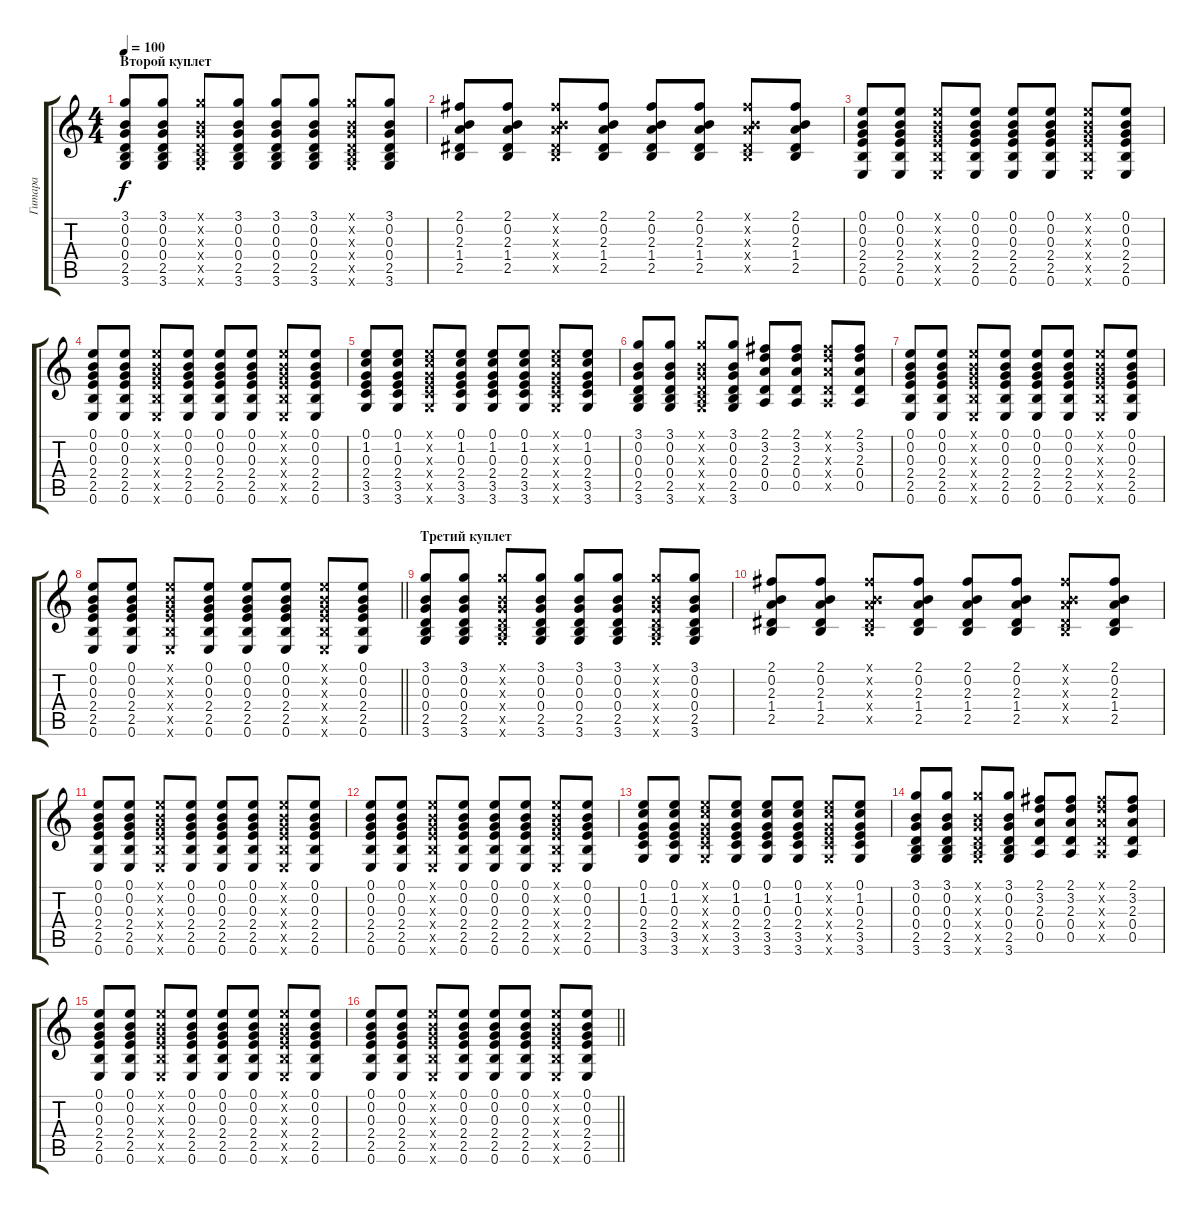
\track ("Гитара" "Гитара") {instrument acousticguitarsteel}
\staff {score tabs}
\tuning (E4 B3 G3 D3 A2 E2) {hide}
\ts (4 4)
\section ("" "Второй куплет")
\tempo 100
\clef g2
\ks c
(3.1 0.2 0.3 0.4 2.5 3.6).8{dy f} (3.1 0.2 0.3 0.4 2.5 3.6).8 (3.1{x} 0.2{x} 0.3{x} 0.4{x} 2.5{x} 3.6{x}).8 (3.1 0.2 0.3 0.4 2.5 3.6).8 (3.1 0.2 0.3 0.4 2.5 3.6).8 (3.1 0.2 0.3 0.4 2.5 3.6).8 (3.1{x} 0.2{x} 0.3{x} 0.4{x} 2.5{x} 3.6{x}).8 (3.1 0.2 0.3 0.4 2.5 3.6).8 |
(2.1 0.2 2.3 1.4 2.5).8 (2.1 0.2 2.3 1.4 2.5).8 (2.1{x} 0.2{x} 2.3{x} 1.4{x} 2.5{x}).8 (2.1 0.2 2.3 1.4 2.5).8 (2.1 0.2 2.3 1.4 2.5).8 (2.1 0.2 2.3 1.4 2.5).8 (2.1{x} 0.2{x} 2.3{x} 1.4{x} 2.5{x}).8 (2.1 0.2 2.3 1.4 2.5).8 |
(0.1 0.2 0.3 2.4 2.5 0.6).8 (0.1 0.2 0.3 2.4 2.5 0.6).8 (0.1{x} 0.2{x} 0.3{x} 2.4{x} 2.5{x} 0.6{x}).8 (0.1 0.2 0.3 2.4 2.5 0.6).8 (0.1 0.2 0.3 2.4 2.5 0.6).8 (0.1 0.2 0.3 2.4 2.5 0.6).8 (0.1{x} 0.2{x} 0.3{x} 2.4{x} 2.5{x} 0.6{x}).8 (0.1 0.2 0.3 2.4 2.5 0.6).8 |
(0.1 0.2 0.3 2.4 2.5 0.6).8 (0.1 0.2 0.3 2.4 2.5 0.6).8 (0.1{x} 0.2{x} 0.3{x} 2.4{x} 2.5{x} 0.6{x}).8 (0.1 0.2 0.3 2.4 2.5 0.6).8 (0.1 0.2 0.3 2.4 2.5 0.6).8 (0.1 0.2 0.3 2.4 2.5 0.6).8 (0.1{x} 0.2{x} 0.3{x} 2.4{x} 2.5{x} 0.6{x}).8 (0.1 0.2 0.3 2.4 2.5 0.6).8 |
(0.1 1.2 0.3 2.4 3.5 3.6).8 (0.1 1.2 0.3 2.4 3.5 3.6).8 (0.1{x} 1.2{x} 0.3{x} 2.4{x} 3.5{x} 3.6{x}).8 (0.1 1.2 0.3 2.4 3.5 3.6).8 (0.1 1.2 0.3 2.4 3.5 3.6).8 (0.1 1.2 0.3 2.4 3.5 3.6).8 (0.1{x} 1.2{x} 0.3{x} 2.4{x} 3.5{x} 3.6{x}).8 (0.1 1.2 0.3 2.4 3.5 3.6).8 |
(3.1 0.2 0.3 0.4 2.5 3.6).8 (3.1 0.2 0.3 0.4 2.5 3.6).8 (3.1{x} 0.2{x} 0.3{x} 0.4{x} 2.5{x} 3.6{x}).8 (3.1 0.2 0.3 0.4 2.5 3.6).8 (2.1 3.2 2.3 0.4 0.5).8 (2.1 3.2 2.3 0.4 0.5).8 (2.1{x} 3.2{x} 2.3{x} 0.4{x} 0.5{x}).8 (2.1 3.2 2.3 0.4 0.5).8 |
(0.1 0.2 0.3 2.4 2.5 0.6).8 (0.1 0.2 0.3 2.4 2.5 0.6).8 (0.1{x} 0.2{x} 0.3{x} 2.4{x} 2.5{x} 0.6{x}).8 (0.1 0.2 0.3 2.4 2.5 0.6).8 (0.1 0.2 0.3 2.4 2.5 0.6).8 (0.1 0.2 0.3 2.4 2.5 0.6).8 (0.1{x} 0.2{x} 0.3{x} 2.4{x} 2.5{x} 0.6{x}).8 (0.1 0.2 0.3 2.4 2.5 0.6).8 |
\barLineRight lightlight
(0.1 0.2 0.3 2.4 2.5 0.6).8 (0.1 0.2 0.3 2.4 2.5 0.6).8 (0.1{x} 0.2{x} 0.3{x} 2.4{x} 2.5{x} 0.6{x}).8 (0.1 0.2 0.3 2.4 2.5 0.6).8 (0.1 0.2 0.3 2.4 2.5 0.6).8 (0.1 0.2 0.3 2.4 2.5 0.6).8 (0.1{x} 0.2{x} 0.3{x} 2.4{x} 2.5{x} 0.6{x}).8 (0.1 0.2 0.3 2.4 2.5 0.6).8 |
\section ("" "Третий куплет")
(3.1 0.2 0.3 0.4 2.5 3.6).8 (3.1 0.2 0.3 0.4 2.5 3.6).8 (3.1{x} 0.2{x} 0.3{x} 0.4{x} 2.5{x} 3.6{x}).8 (3.1 0.2 0.3 0.4 2.5 3.6).8 (3.1 0.2 0.3 0.4 2.5 3.6).8 (3.1 0.2 0.3 0.4 2.5 3.6).8 (3.1{x} 0.2{x} 0.3{x} 0.4{x} 2.5{x} 3.6{x}).8 (3.1 0.2 0.3 0.4 2.5 3.6).8 |
(2.1 0.2 2.3 1.4 2.5).8 (2.1 0.2 2.3 1.4 2.5).8 (2.1{x} 0.2{x} 2.3{x} 1.4{x} 2.5{x}).8 (2.1 0.2 2.3 1.4 2.5).8 (2.1 0.2 2.3 1.4 2.5).8 (2.1 0.2 2.3 1.4 2.5).8 (2.1{x} 0.2{x} 2.3{x} 1.4{x} 2.5{x}).8 (2.1 0.2 2.3 1.4 2.5).8 |
(0.1 0.2 0.3 2.4 2.5 0.6).8 (0.1 0.2 0.3 2.4 2.5 0.6).8 (0.1{x} 0.2{x} 0.3{x} 2.4{x} 2.5{x} 0.6{x}).8 (0.1 0.2 0.3 2.4 2.5 0.6).8 (0.1 0.2 0.3 2.4 2.5 0.6).8 (0.1 0.2 0.3 2.4 2.5 0.6).8 (0.1{x} 0.2{x} 0.3{x} 2.4{x} 2.5{x} 0.6{x}).8 (0.1 0.2 0.3 2.4 2.5 0.6).8 |
(0.1 0.2 0.3 2.4 2.5 0.6).8 (0.1 0.2 0.3 2.4 2.5 0.6).8 (0.1{x} 0.2{x} 0.3{x} 2.4{x} 2.5{x} 0.6{x}).8 (0.1 0.2 0.3 2.4 2.5 0.6).8 (0.1 0.2 0.3 2.4 2.5 0.6).8 (0.1 0.2 0.3 2.4 2.5 0.6).8 (0.1{x} 0.2{x} 0.3{x} 2.4{x} 2.5{x} 0.6{x}).8 (0.1 0.2 0.3 2.4 2.5 0.6).8 |
(0.1 1.2 0.3 2.4 3.5 3.6).8 (0.1 1.2 0.3 2.4 3.5 3.6).8 (0.1{x} 1.2{x} 0.3{x} 2.4{x} 3.5{x} 3.6{x}).8 (0.1 1.2 0.3 2.4 3.5 3.6).8 (0.1 1.2 0.3 2.4 3.5 3.6).8 (0.1 1.2 0.3 2.4 3.5 3.6).8 (0.1{x} 1.2{x} 0.3{x} 2.4{x} 3.5{x} 3.6{x}).8 (0.1 1.2 0.3 2.4 3.5 3.6).8 |
(3.1 0.2 0.3 0.4 2.5 3.6).8 (3.1 0.2 0.3 0.4 2.5 3.6).8 (3.1{x} 0.2{x} 0.3{x} 0.4{x} 2.5{x} 3.6{x}).8 (3.1 0.2 0.3 0.4 2.5 3.6).8 (2.1 3.2 2.3 0.4 0.5).8 (2.1 3.2 2.3 0.4 0.5).8 (2.1{x} 3.2{x} 2.3{x} 0.4{x} 0.5{x}).8 (2.1 3.2 2.3 0.4 0.5).8 |
(0.1 0.2 0.3 2.4 2.5 0.6).8 (0.1 0.2 0.3 2.4 2.5 0.6).8 (0.1{x} 0.2{x} 0.3{x} 2.4{x} 2.5{x} 0.6{x}).8 (0.1 0.2 0.3 2.4 2.5 0.6).8 (0.1 0.2 0.3 2.4 2.5 0.6).8 (0.1 0.2 0.3 2.4 2.5 0.6).8 (0.1{x} 0.2{x} 0.3{x} 2.4{x} 2.5{x} 0.6{x}).8 (0.1 0.2 0.3 2.4 2.5 0.6).8 |
\barLineRight lightlight
(0.1 0.2 0.3 2.4 2.5 0.6).8 (0.1 0.2 0.3 2.4 2.5 0.6).8 (0.1{x} 0.2{x} 0.3{x} 2.4{x} 2.5{x} 0.6{x}).8 (0.1 0.2 0.3 2.4 2.5 0.6).8 (0.1 0.2 0.3 2.4 2.5 0.6).8 (0.1 0.2 0.3 2.4 2.5 0.6).8 (0.1{x} 0.2{x} 0.3{x} 2.4{x} 2.5{x} 0.6{x}).8 (0.1 0.2 0.3 2.4 2.5 0.6).8
